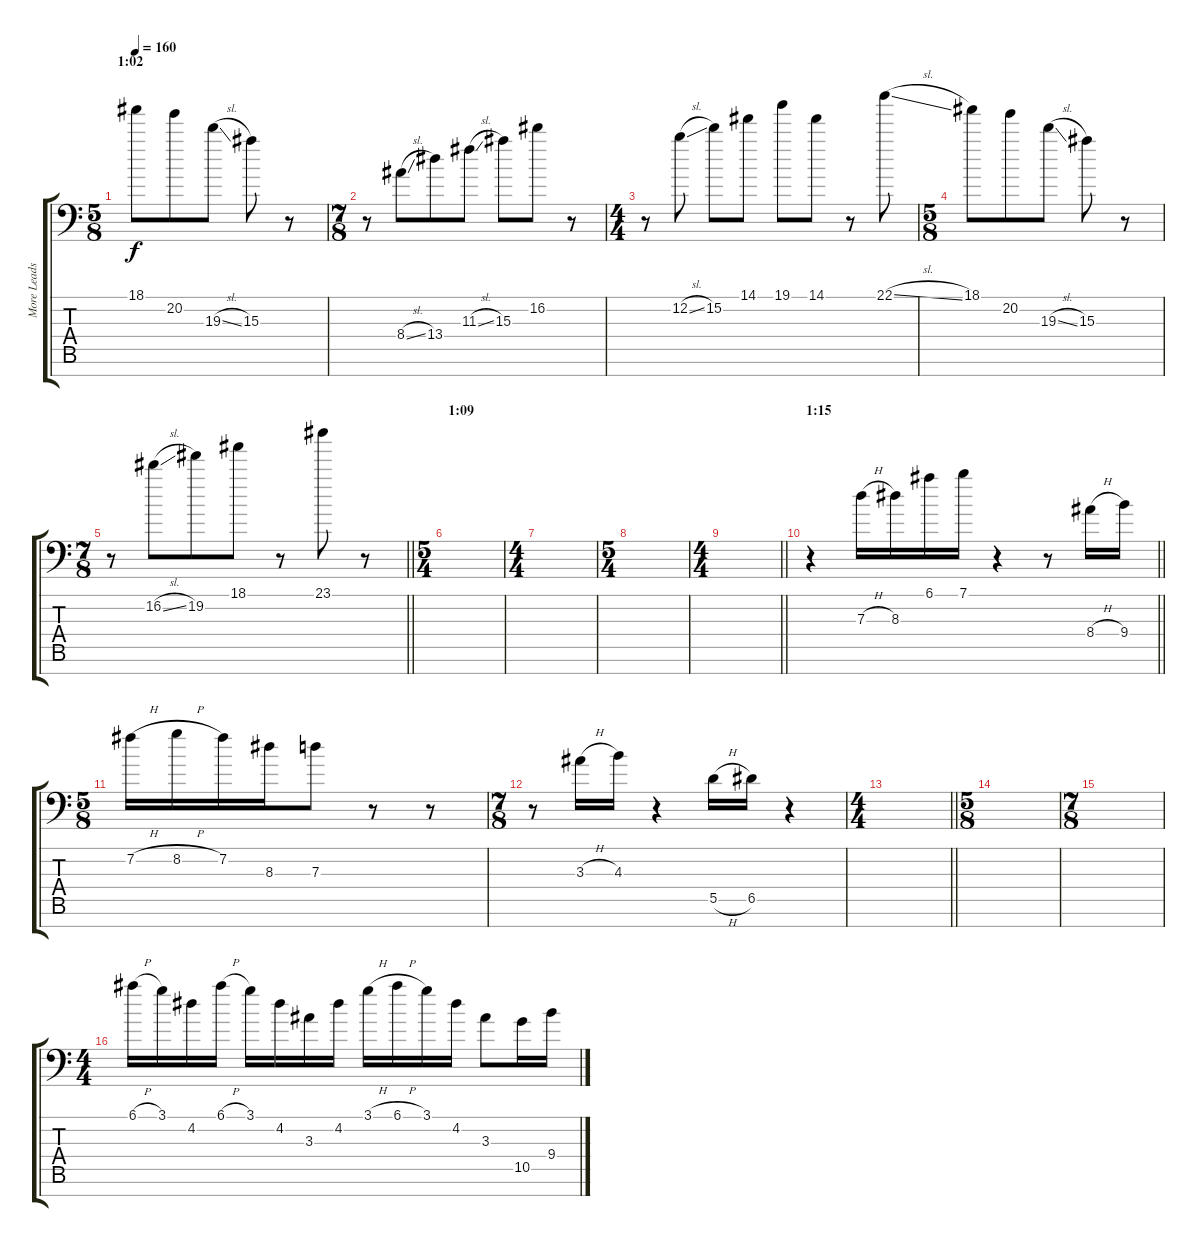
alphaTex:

\track ("More Leads And Rhythms R" "More Leads") {instrument distortionguitar}
\staff {score tabs}
\tuning (E4 B3 G3 D3 A2 E2 A1) {hide}
\ts (5 8)
\section ("" "1:02")
\tempo 160
\clef f4
\ks c
18.1.8{dy f} 20.2.8 19.3{sl}.8 15.3.8 r.8 |
\ts (7 8)
r.8 8.4{sl}.8 13.4.8 11.3{sl}.8 15.3.8 16.2.8 r.8 |
\ts (4 4)
r.8 12.2{sl}.8 15.2.8 14.1.8 19.1.8 14.1.8 r.8 22.1{sl}.8 |
\ts (5 8)
18.1.8 20.2.8 19.3{sl}.8 15.3.8 r.8 |
\ts (7 8)
\barLineRight lightlight
r.8 16.2{sl}.8 19.2.8 18.1.8 r.8 23.1.8 r.8 |
\ts (5 4)
\section ("" "1:09")
|
\ts (4 4)
|
\ts (5 4)
|
\ts (4 4)
\barLineRight lightlight
|
\section ("" "1:15")
\barLineRight lightlight
r.4 7.3{h}.16 8.3.16 6.1.16 7.1.16 r.4 r.8 8.4{h}.16 9.4.16 |
\ts (5 8)
7.2{h}.16 8.2{h}.16 7.2.16 8.3.16 7.3.8 r.8 r.8 |
\ts (7 8)
r.8 3.3{h}.16 4.3.16 r.4 5.5{h}.16 6.5.16 r.4 |
\ts (4 4)
\barLineRight lightlight
|
\ts (5 8)
|
\ts (7 8)
|
\ts (4 4)
6.1{h}.16 3.1.16 4.2.16 6.1{h}.16 3.1.16 4.2.16 3.3.16 4.2.16 3.1{h}.16 6.1{h}.16 3.1.16 4.2.16 3.3.8 10.5.16 9.4.16
